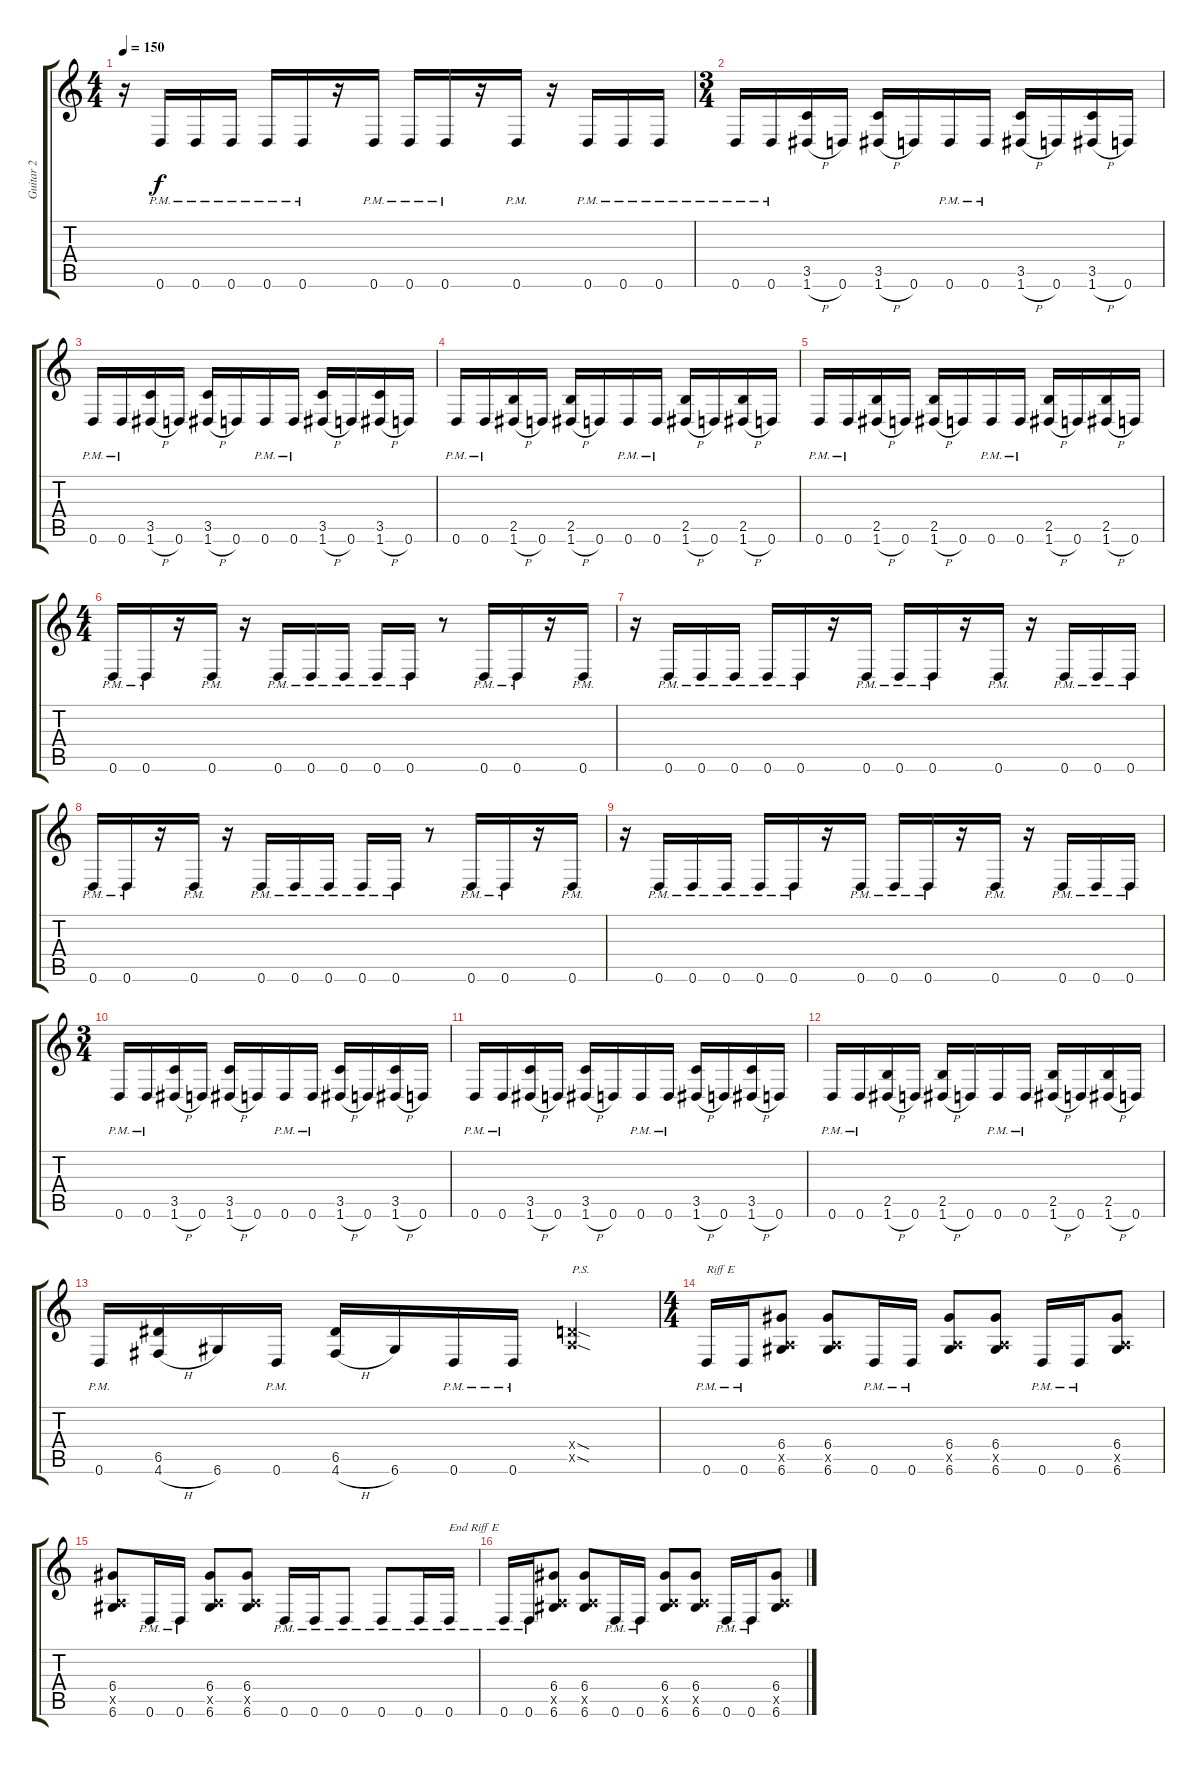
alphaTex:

\track ("Guitar 2" "Guitar 2") {instrument distortionguitar}
\staff {score tabs}
\tuning (E4 B3 G3 D3 A2 D2) {hide}
\ts (4 4)
\tempo 150
\clef g2
\ks c
r.16{dy f} 0.6{pm}.16 0.6{pm}.16 0.6{pm}.16 0.6{pm}.16 0.6{pm}.16 r.16 0.6{pm}.16 0.6{pm}.16 0.6{pm}.16 r.16 0.6{pm}.16 r.16 0.6{pm}.16 0.6{pm}.16 0.6{pm}.16 |
\ts (3 4)
0.6{pm}.16 0.6{pm}.16 (3.5 1.6{h}).16 0.6.16 (3.5 1.6{h}).16 0.6.16 0.6{pm}.16 0.6{pm}.16 (3.5 1.6{h}).16 0.6.16 (3.5 1.6{h}).16 0.6.16 |
0.6{pm}.16 0.6{pm}.16 (3.5 1.6{h}).16 0.6.16 (3.5 1.6{h}).16 0.6.16 0.6{pm}.16 0.6{pm}.16 (3.5 1.6{h}).16 0.6.16 (3.5 1.6{h}).16 0.6.16 |
0.6{pm}.16 0.6{pm}.16 (2.5 1.6{h}).16 0.6.16 (2.5 1.6{h}).16 0.6.16 0.6{pm}.16 0.6{pm}.16 (2.5 1.6{h}).16 0.6.16 (2.5 1.6{h}).16 0.6.16 |
0.6{pm}.16 0.6{pm}.16 (2.5 1.6{h}).16 0.6.16 (2.5 1.6{h}).16 0.6.16 0.6{pm}.16 0.6{pm}.16 (2.5 1.6{h}).16 0.6.16 (2.5 1.6{h}).16 0.6.16 |
\ts (4 4)
0.6{pm}.16 0.6{pm}.16 r.16 0.6{pm}.16 r.16 0.6{pm}.16 0.6{pm}.16 0.6{pm}.16 0.6{pm}.16 0.6{pm}.16 r.8 0.6{pm}.16 0.6{pm}.16 r.16 0.6{pm}.16 |
r.16 0.6{pm}.16 0.6{pm}.16 0.6{pm}.16 0.6{pm}.16 0.6{pm}.16 r.16 0.6{pm}.16 0.6{pm}.16 0.6{pm}.16 r.16 0.6{pm}.16 r.16 0.6{pm}.16 0.6{pm}.16 0.6{pm}.16 |
0.6{pm}.16 0.6{pm}.16 r.16 0.6{pm}.16 r.16 0.6{pm}.16 0.6{pm}.16 0.6{pm}.16 0.6{pm}.16 0.6{pm}.16 r.8 0.6{pm}.16 0.6{pm}.16 r.16 0.6{pm}.16 |
r.16 0.6{pm}.16 0.6{pm}.16 0.6{pm}.16 0.6{pm}.16 0.6{pm}.16 r.16 0.6{pm}.16 0.6{pm}.16 0.6{pm}.16 r.16 0.6{pm}.16 r.16 0.6{pm}.16 0.6{pm}.16 0.6{pm}.16 |
\ts (3 4)
0.6{pm}.16 0.6{pm}.16 (3.5 1.6{h}).16 0.6.16 (3.5 1.6{h}).16 0.6.16 0.6{pm}.16 0.6{pm}.16 (3.5 1.6{h}).16 0.6.16 (3.5 1.6{h}).16 0.6.16 |
0.6{pm}.16 0.6{pm}.16 (3.5 1.6{h}).16 0.6.16 (3.5 1.6{h}).16 0.6.16 0.6{pm}.16 0.6{pm}.16 (3.5 1.6{h}).16 0.6.16 (3.5 1.6{h}).16 0.6.16 |
0.6{pm}.16 0.6{pm}.16 (2.5 1.6{h}).16 0.6.16 (2.5 1.6{h}).16 0.6.16 0.6{pm}.16 0.6{pm}.16 (2.5 1.6{h}).16 0.6.16 (2.5 1.6{h}).16 0.6.16 |
0.6{pm}.16 (6.5 4.6{h}).16 6.6.16 0.6{pm}.16 (6.5 4.6{h}).16 6.6.16 0.6{pm}.16 0.6{pm}.16 (0.4{sod x} 0.5{sod x}).4{txt "P.S."} |
\ts (4 4)
0.6{pm}.16{txt "Riff E"} 0.6{pm}.16 (6.4 0.5{x} 6.6).8 (6.4 0.5{x} 6.6).8 0.6{pm}.16 0.6{pm}.16 (6.4 0.5{x} 6.6).8 (6.4 0.5{x} 6.6).8 0.6{pm}.16 0.6{pm}.16 (6.4 0.5{x} 6.6).8 |
(6.4 0.5{x} 6.6).8 0.6{pm}.16 0.6{pm}.16 (6.4 0.5{x} 6.6).8 (6.4 0.5{x} 6.6).8 0.6{pm}.16 0.6{pm}.16 0.6{pm}.8 0.6{pm}.8 0.6{pm}.16 0.6{pm}.16{txt "End Riff E"} |
0.6{pm}.16 0.6{pm}.16 (6.4 0.5{x} 6.6).8 (6.4 0.5{x} 6.6).8 0.6{pm}.16 0.6{pm}.16 (6.4 0.5{x} 6.6).8 (6.4 0.5{x} 6.6).8 0.6{pm}.16 0.6{pm}.16 (6.4 0.5{x} 6.6).8
